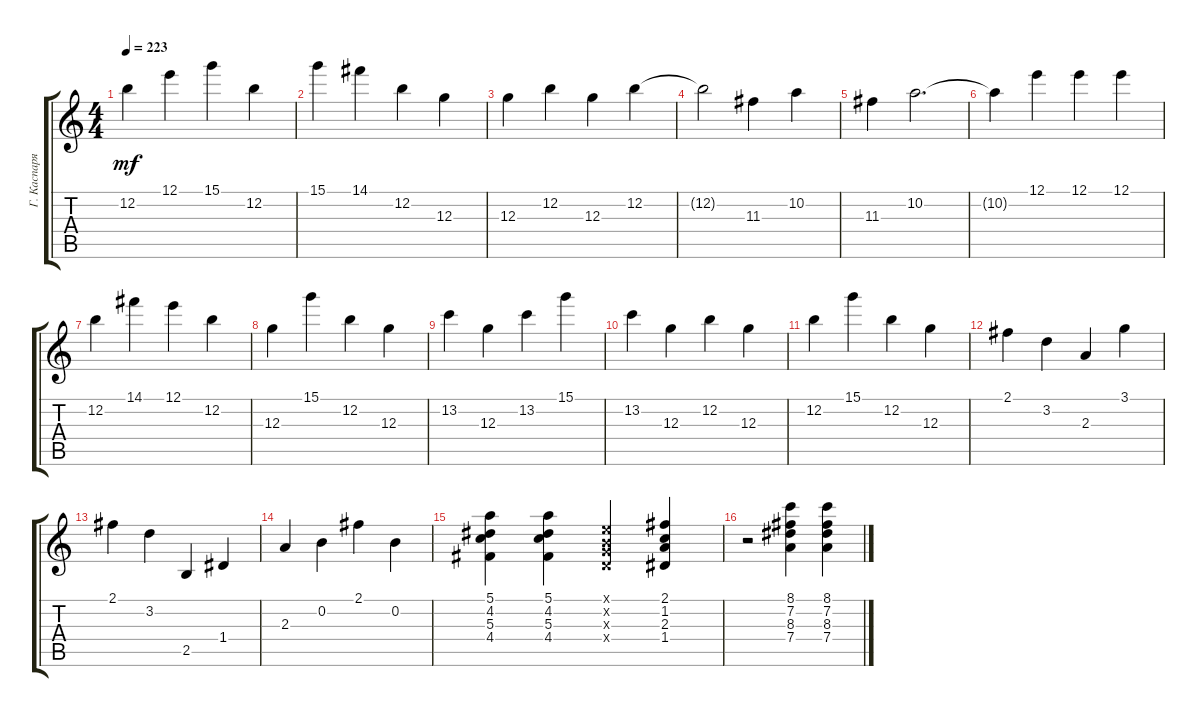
\track ("Г. Каспарян" "Г. Каспаря") {instrument electricguitarclean}
\staff {score tabs}
\tuning (E4 B3 G3 D3 A2 E2) {hide}
\ts (4 4)
\tempo 223
\clef g2
\ks c
12.2.4{dy mf} 12.1.4 15.1.4 12.2.4 |
15.1.4 14.1.4 12.2.4 12.3.4 |
12.3.4 12.2.4 12.3.4 12.2.4 |
12.2{t}.2 11.3.4 10.2.4 |
11.3.4 10.2.2{d} |
10.2{t}.4 12.1.4 12.1.4 12.1.4 |
12.2.4 14.1.4 12.1.4 12.2.4 |
12.3.4 15.1.4 12.2.4 12.3.4 |
13.2.4 12.3.4 13.2.4 15.1.4 |
13.2.4 12.3.4 12.2.4 12.3.4 |
12.2.4 15.1.4 12.2.4 12.3.4 |
2.1.4 3.2.4 2.3.4 3.1.4 |
2.1.4 3.2.4 2.5.4 1.4.4 |
2.3.4 0.2.4 2.1.4 0.2.4 |
(5.1 4.2 5.3 4.4).4 (5.1 4.2 5.3 4.4).4 (0.1{x} 0.2{x} 0.3{x} 0.4{x}).4 (2.1 1.2 2.3 1.4).4 |
r.2 (8.1 7.2 8.3 7.4).4 (8.1 7.2 8.3 7.4).4
